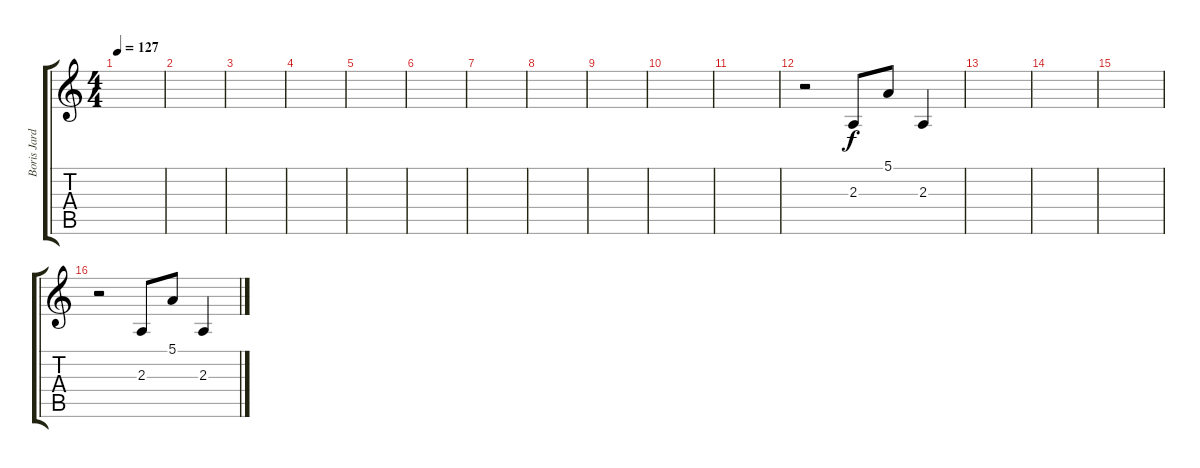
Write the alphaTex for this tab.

\track ("Boris Jardel chant" "Boris Jard") {instrument choiraahs}
\staff {score tabs}
\tuning (E4 B3 G3 D3 A2 E2) {hide}
\ts (4 4)
\tempo 127
\clef g2
\ks c
|
|
|
|
|
|
|
|
|
|
|
r.2 2.3.8 5.1.8 2.3.4 |
|
|
|
r.2 2.3.8 5.1.8 2.3.4
